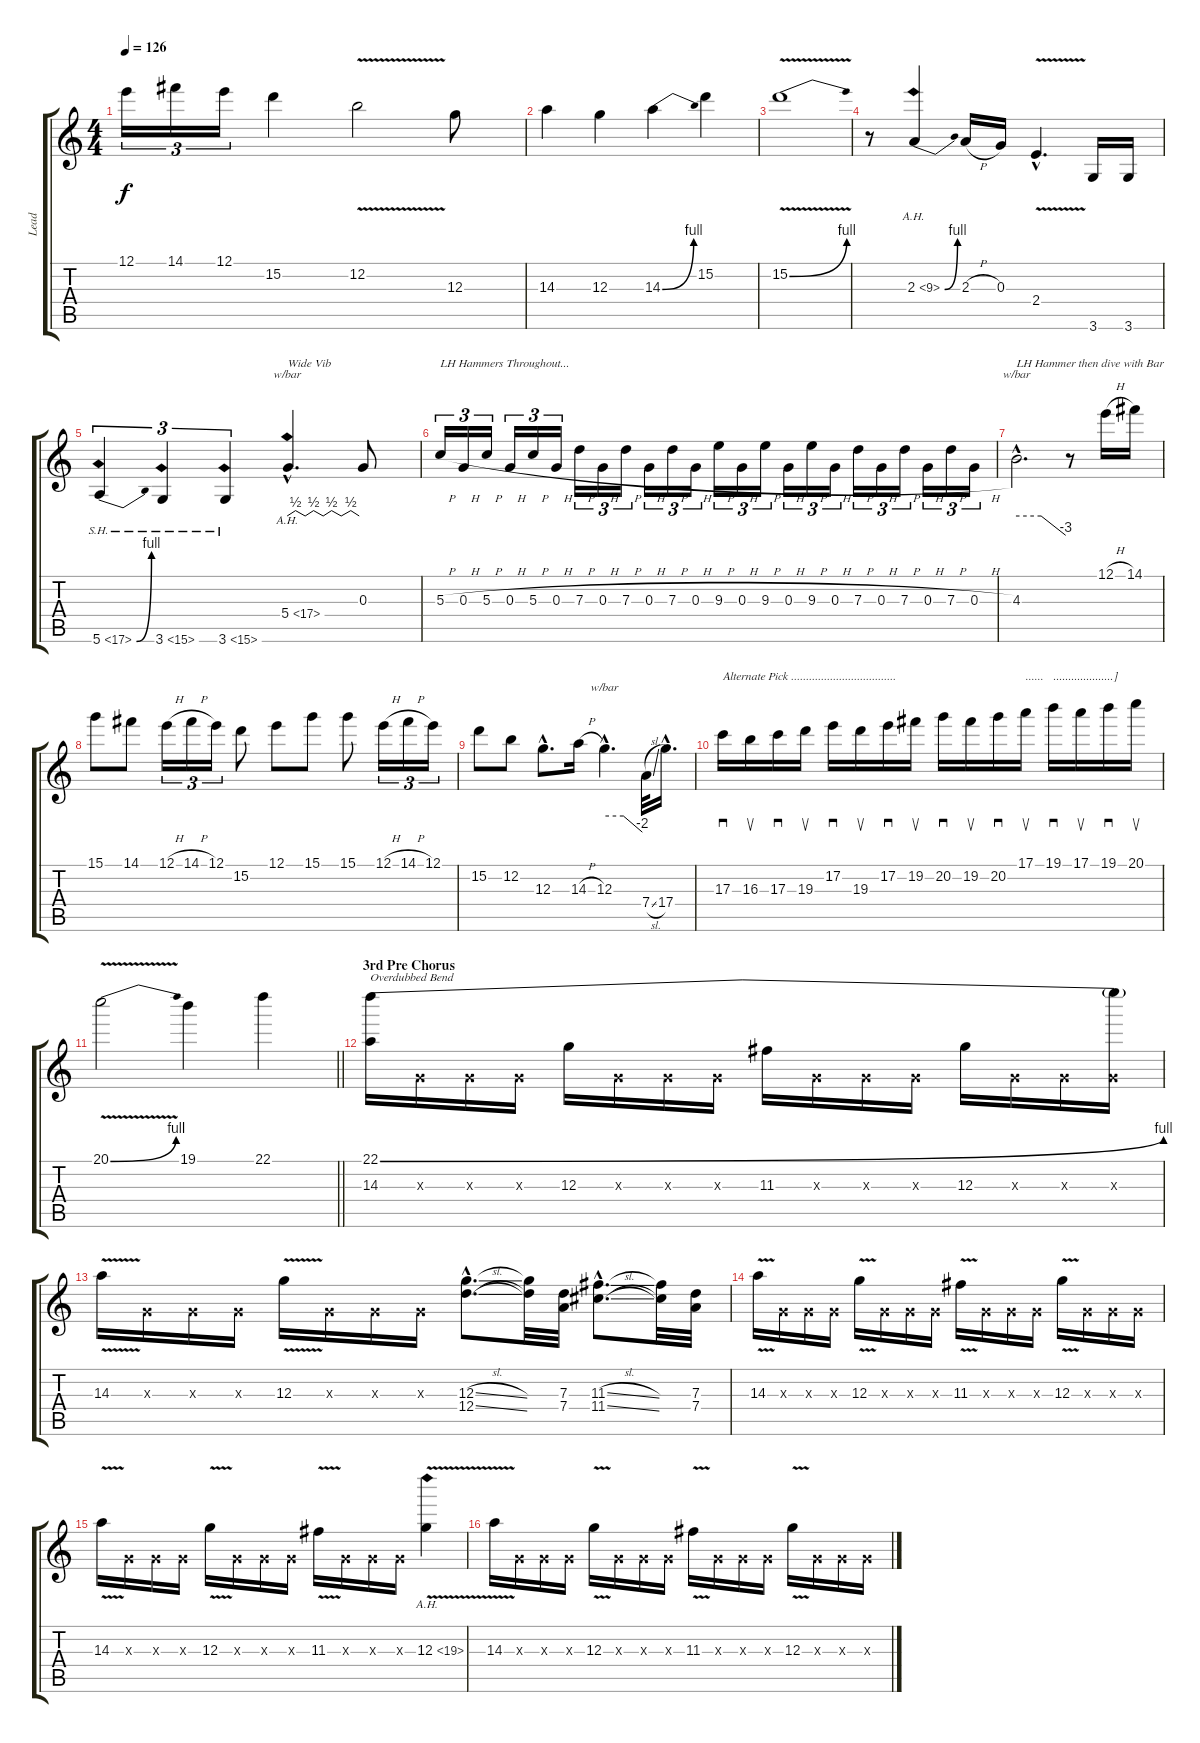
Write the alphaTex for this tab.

\track ("Lead" "Lead") {instrument overdrivenguitar}
\staff {score tabs}
\tuning (E4 B3 G3 D3 A2 E2) {hide}
\ts (4 4)
\tempo 126
\clef g2
\ks c
12.1.16{tu (3 2) dy f} 14.1.16{tu (3 2)} 12.1.16{tu (3 2)} 15.2.4 12.2{v}.2 12.3.8 |
14.3.4 12.3.4 14.3{be (bend 0 0 60 4)}.4 15.2.4 |
15.2{be (bend 0 0 60 4) v}.1 |
r.8 2.3{be (bend 0 0 60 4) ah 7}.4 2.3{h}.16 0.3.16 2.4{v hac}.4{d} 3.6.16 3.6.16 |
5.6{be (bend 0 0 60 4) sh 12}.4{tu (3 2)} 3.6{sh 12}.4{tu (3 2)} 3.6{sh 12}.4{tu (3 2)} 5.4{ah 12 hac}.4{d tbe (custom default 0 0 7 2 15 0 22 2 30 0 37 2 45 0 53 2 60 0) txt "Wide Vib"} 0.3.8 |
5.3{h}.16{tu (3 2) txt "LH Hammers Throughout..."} 0.3{h}.16{tu (3 2)} 5.3{h}.16{tu (3 2)} 0.3{h}.16{tu (3 2)} 5.3{h}.16{tu (3 2)} 0.3{h}.16{tu (3 2)} 7.3{h}.16{tu (3 2)} 0.3{h}.16{tu (3 2)} 7.3{h}.16{tu (3 2)} 0.3{h}.16{tu (3 2)} 7.3{h}.16{tu (3 2)} 0.3{h}.16{tu (3 2)} 9.3{h}.16{tu (3 2)} 0.3{h}.16{tu (3 2)} 9.3{h}.16{tu (3 2)} 0.3{h}.16{tu (3 2)} 9.3{h}.16{tu (3 2)} 0.3{h}.16{tu (3 2)} 7.3{h}.16{tu (3 2)} 0.3{h}.16{tu (3 2)} 7.3{h}.16{tu (3 2)} 0.3{h}.16{tu (3 2)} 7.3{h}.16{tu (3 2)} 0.3{h}.16{tu (3 2)} |
4.3{hac}.2{d tbe (custom default 0 0 30 0 60 -12) txt "LH Hammer then dive with Bar"} r.8 12.1{h}.16 14.1.16 |
15.1.8 14.1.8 12.1{h}.16{tu (3 2)} 14.1{h}.16{tu (3 2)} 12.1.16{tu (3 2)} 15.2.8 12.1.8 15.1.8 15.1.8 12.1{h}.16{tu (3 2)} 14.1{h}.16{tu (3 2)} 12.1.16{tu (3 2)} |
15.2.8 12.2.8 12.3{hac}.8{d} 14.3{h}.16 12.3{hac}.4{d tbe (custom default 0 0 30 0 60 -8)} 7.4{sl}.32 17.4{hac}.16{d} |
17.3.16{sd txt "Alternate Pick ..................................."} 16.3.16{su} 17.3.16{sd} 19.3.16{su} 17.2.16{sd} 19.3.16{su} 17.2.16{sd} 19.2.16{su} 20.2.16{sd} 19.2.16{su} 20.2.16{sd} 17.1.16{su txt "......"} 19.1.16{sd txt "....................]"} 17.1.16{su} 19.1.16{sd} 20.1.16{su} |
\barLineRight lightlight
20.1{be (bend 0 0 60 4) v}.2 19.1.4 22.1.4 |
\section ("" "3rd Pre Chorus")
(22.1{be (bend 0 0 60 4)} 14.3).16{txt "Overdubbed Bend"} 0.3{x}.16 0.3{x}.16 0.3{x}.16 12.3.16 0.3{x}.16 0.3{x}.16 0.3{x}.16 11.3.16 0.3{x}.16 0.3{x}.16 0.3{x}.16 12.3.16 0.3{x}.16 0.3{x}.16 (22.1{t} 0.3{x}).16 |
14.3{v}.16 0.3{x}.16 0.3{x}.16 0.3{x}.16 12.3{v}.16 0.3{x}.16 0.3{x}.16 0.3{x}.16 (12.3{sl hac} 12.4{sl hac}).8{d} (12.3{t} 12.4{t}).32 (7.3 7.4).32 (11.3{sl hac} 11.4{sl hac}).8{d} (11.3{t} 11.4{t}).32 (7.3 7.4).32 |
14.3{v}.16 0.3{x}.16 0.3{x}.16 0.3{x}.16 12.3{v}.16 0.3{x}.16 0.3{x}.16 0.3{x}.16 11.3{v}.16 0.3{x}.16 0.3{x}.16 0.3{x}.16 12.3{v}.16 0.3{x}.16 0.3{x}.16 0.3{x}.16 |
14.3{v}.16 0.3{x}.16 0.3{x}.16 0.3{x}.16 12.3{v}.16 0.3{x}.16 0.3{x}.16 0.3{x}.16 11.3{v}.16 0.3{x}.16 0.3{x}.16 0.3{x}.16 12.3{ah 7 v}.4 |
14.3{v}.16 0.3{x}.16 0.3{x}.16 0.3{x}.16 12.3{v}.16 0.3{x}.16 0.3{x}.16 0.3{x}.16 11.3{v}.16 0.3{x}.16 0.3{x}.16 0.3{x}.16 12.3{v}.16 0.3{x}.16 0.3{x}.16 0.3{x}.16
